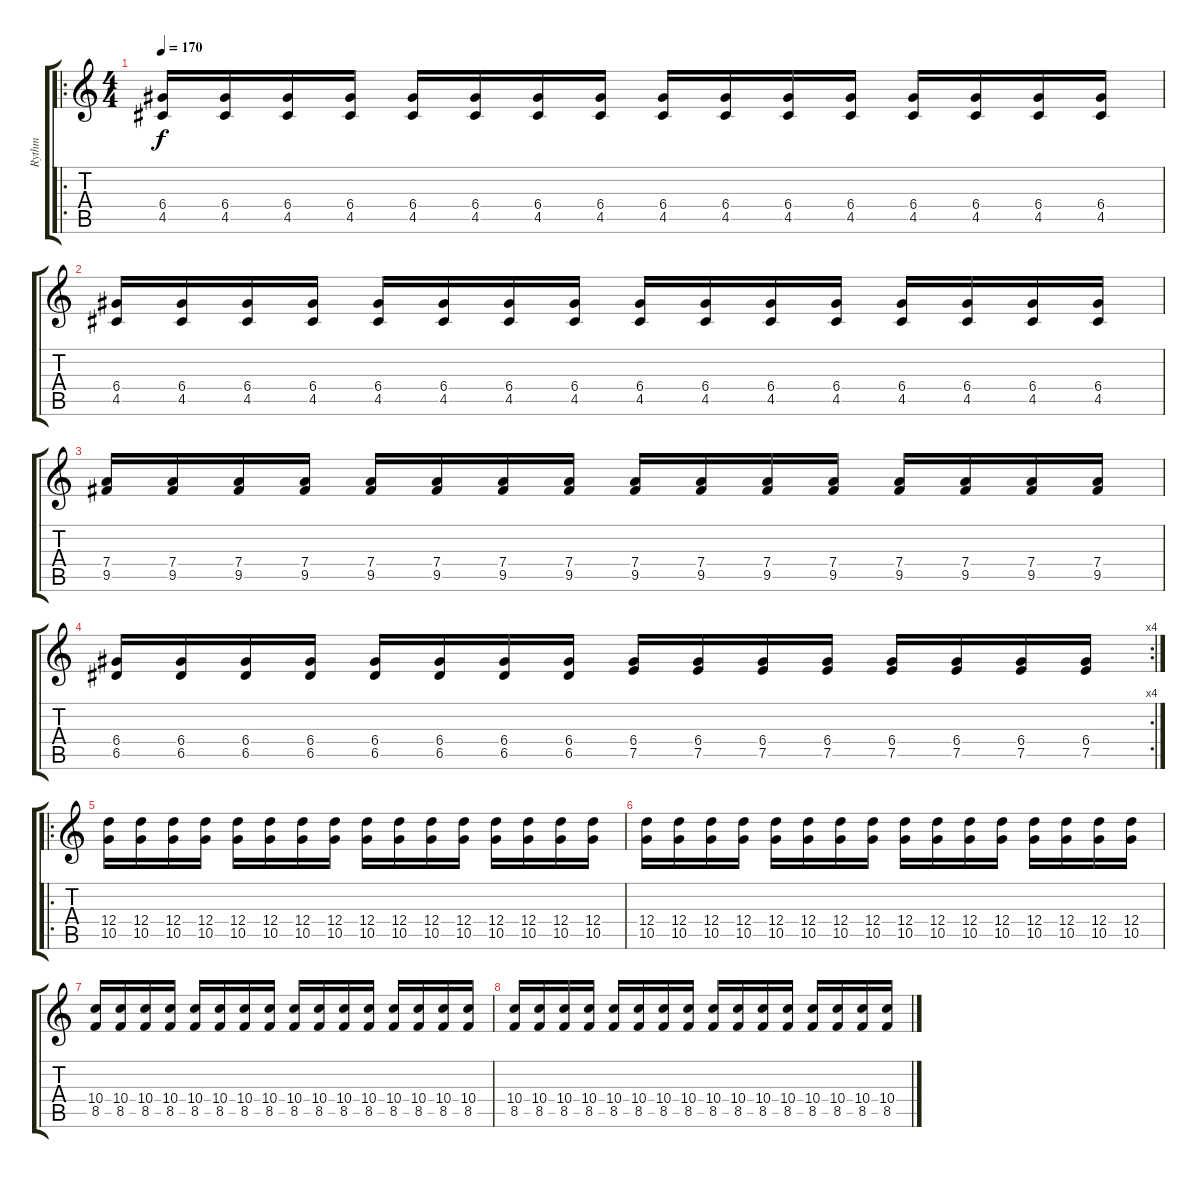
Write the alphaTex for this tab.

\track ("Rythm" "Rythm") {instrument distortionguitar}
\staff {score tabs}
\tuning (E4 B3 G3 D3 A2 E2) {hide}
\ro
\ts (4 4)
\tempo 170
\clef g2
\ks c
(6.4 4.5).16{dy f} (6.4 4.5).16 (6.4 4.5).16 (6.4 4.5).16 (6.4 4.5).16 (6.4 4.5).16 (6.4 4.5).16 (6.4 4.5).16 (6.4 4.5).16 (6.4 4.5).16 (6.4 4.5).16 (6.4 4.5).16 (6.4 4.5).16 (6.4 4.5).16 (6.4 4.5).16 (6.4 4.5).16 |
(6.4 4.5).16 (6.4 4.5).16 (6.4 4.5).16 (6.4 4.5).16 (6.4 4.5).16 (6.4 4.5).16 (6.4 4.5).16 (6.4 4.5).16 (6.4 4.5).16 (6.4 4.5).16 (6.4 4.5).16 (6.4 4.5).16 (6.4 4.5).16 (6.4 4.5).16 (6.4 4.5).16 (6.4 4.5).16 |
(7.4 9.5).16 (7.4 9.5).16 (7.4 9.5).16 (7.4 9.5).16 (7.4 9.5).16 (7.4 9.5).16 (7.4 9.5).16 (7.4 9.5).16 (7.4 9.5).16 (7.4 9.5).16 (7.4 9.5).16 (7.4 9.5).16 (7.4 9.5).16 (7.4 9.5).16 (7.4 9.5).16 (7.4 9.5).16 |
\rc 4
(6.4 6.5).16 (6.4 6.5).16 (6.4 6.5).16 (6.4 6.5).16 (6.4 6.5).16 (6.4 6.5).16 (6.4 6.5).16 (6.4 6.5).16 (6.4 7.5).16 (6.4 7.5).16 (6.4 7.5).16 (6.4 7.5).16 (6.4 7.5).16 (6.4 7.5).16 (6.4 7.5).16 (6.4 7.5).16 |
\ro
(12.4 10.5).16 (12.4 10.5).16 (12.4 10.5).16 (12.4 10.5).16 (12.4 10.5).16 (12.4 10.5).16 (12.4 10.5).16 (12.4 10.5).16 (12.4 10.5).16 (12.4 10.5).16 (12.4 10.5).16 (12.4 10.5).16 (12.4 10.5).16 (12.4 10.5).16 (12.4 10.5).16 (12.4 10.5).16 |
(12.4 10.5).16 (12.4 10.5).16 (12.4 10.5).16 (12.4 10.5).16 (12.4 10.5).16 (12.4 10.5).16 (12.4 10.5).16 (12.4 10.5).16 (12.4 10.5).16 (12.4 10.5).16 (12.4 10.5).16 (12.4 10.5).16 (12.4 10.5).16 (12.4 10.5).16 (12.4 10.5).16 (12.4 10.5).16 |
(10.4 8.5).16 (10.4 8.5).16 (10.4 8.5).16 (10.4 8.5).16 (10.4 8.5).16 (10.4 8.5).16 (10.4 8.5).16 (10.4 8.5).16 (10.4 8.5).16 (10.4 8.5).16 (10.4 8.5).16 (10.4 8.5).16 (10.4 8.5).16 (10.4 8.5).16 (10.4 8.5).16 (10.4 8.5).16 |
(10.4 8.5).16 (10.4 8.5).16 (10.4 8.5).16 (10.4 8.5).16 (10.4 8.5).16 (10.4 8.5).16 (10.4 8.5).16 (10.4 8.5).16 (10.4 8.5).16 (10.4 8.5).16 (10.4 8.5).16 (10.4 8.5).16 (10.4 8.5).16 (10.4 8.5).16 (10.4 8.5).16 (10.4 8.5).16
